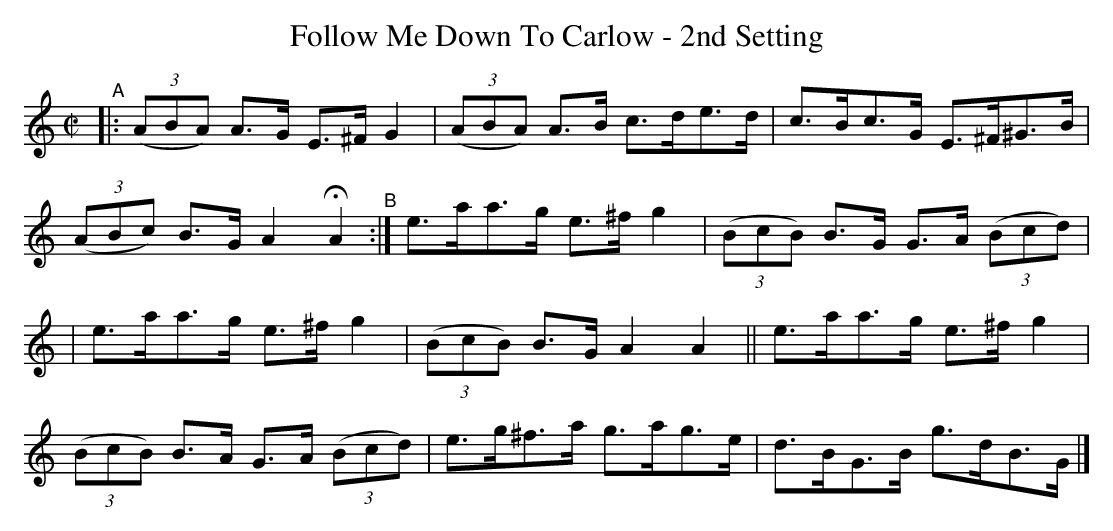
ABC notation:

X:1
T: Follow Me Down To Carlow - 2nd Setting
M: C|
L: 1/8
K: Am
"^A"|:\
(3(ABA) A>G E>^FG2 | (3(ABA) A>B c>de>d |\
c>Bc>G E>^F^G>B | (3(ABc) B>G A2HA2 "^B":|\
e>aa>g e>^fg2 | (3(BcB) B>G G>A (3(Bcd) |
|\
e>aa>g e>^fg2 | (3(BcB) B>G A2A2 ||\
e>aa>g e>^fg2 | (3(BcB) B>A G>A (3(Bcd) |\
e>g^f>a g>ag>e | d>BG>B g>dB>G |]
